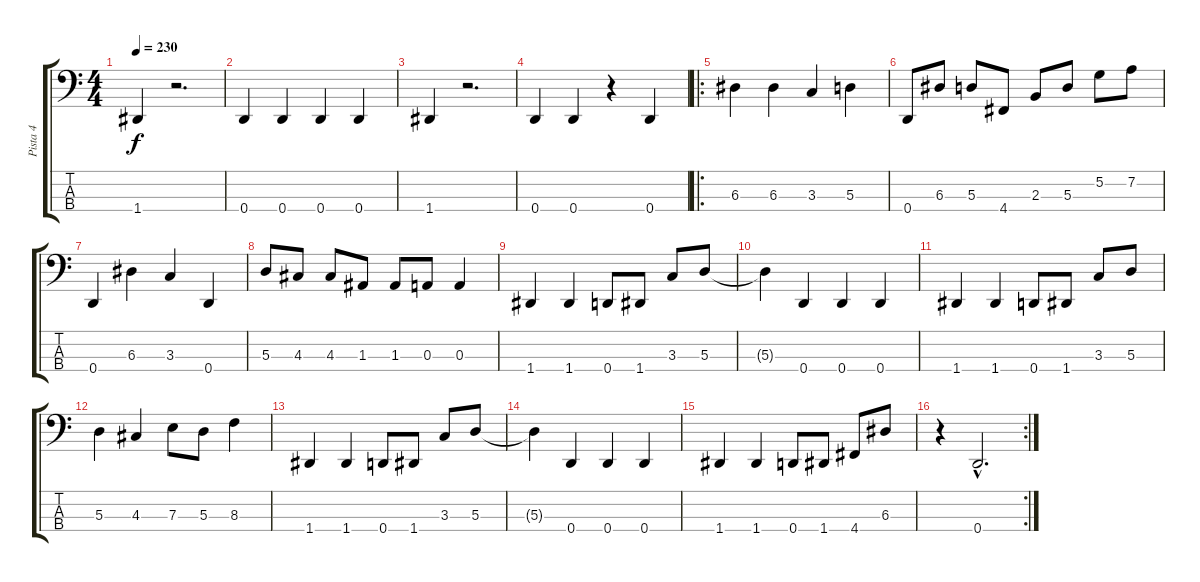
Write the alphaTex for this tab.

\track ("Pista 4" "Pista 4") {instrument electricbassfinger}
\staff {score tabs}
\tuning (G2 D2 A1 D1) {hide}
\ts (4 4)
\tempo 230
\clef f4
\ks c
1.4.4{dy f instrument electricbassfinger} r.2{d} |
0.4.4 0.4.4 0.4.4 0.4.4 |
1.4.4 r.2{d} |
0.4.4 0.4.4 r.4 0.4.4 |
\ro
6.3.4 6.3.4 3.3.4 5.3.4 |
0.4.8 6.3.8 5.3.8 4.4.8 2.3.8 5.3.8 5.2.8 7.2.8 |
0.4.4 6.3.4 3.3.4 0.4.4 |
5.3.8 4.3.8 4.3.8 1.3.8 1.3.8 0.3.8 0.3.4 |
1.4.4 1.4.4 0.4.8 1.4.8 3.3.8 5.3.8 |
5.3{t}.4 0.4.4 0.4.4 0.4.4 |
1.4.4 1.4.4 0.4.8 1.4.8 3.3.8 5.3.8 |
5.3.4 4.3.4 7.3.8 5.3.8 8.3.4 |
1.4.4 1.4.4 0.4.8 1.4.8 3.3.8 5.3.8 |
5.3{t}.4 0.4.4 0.4.4 0.4.4 |
1.4.4 1.4.4 0.4.8 1.4.8 4.4.8 6.3.8 |
\rc 2
r.4 0.4{hac}.2{d}
